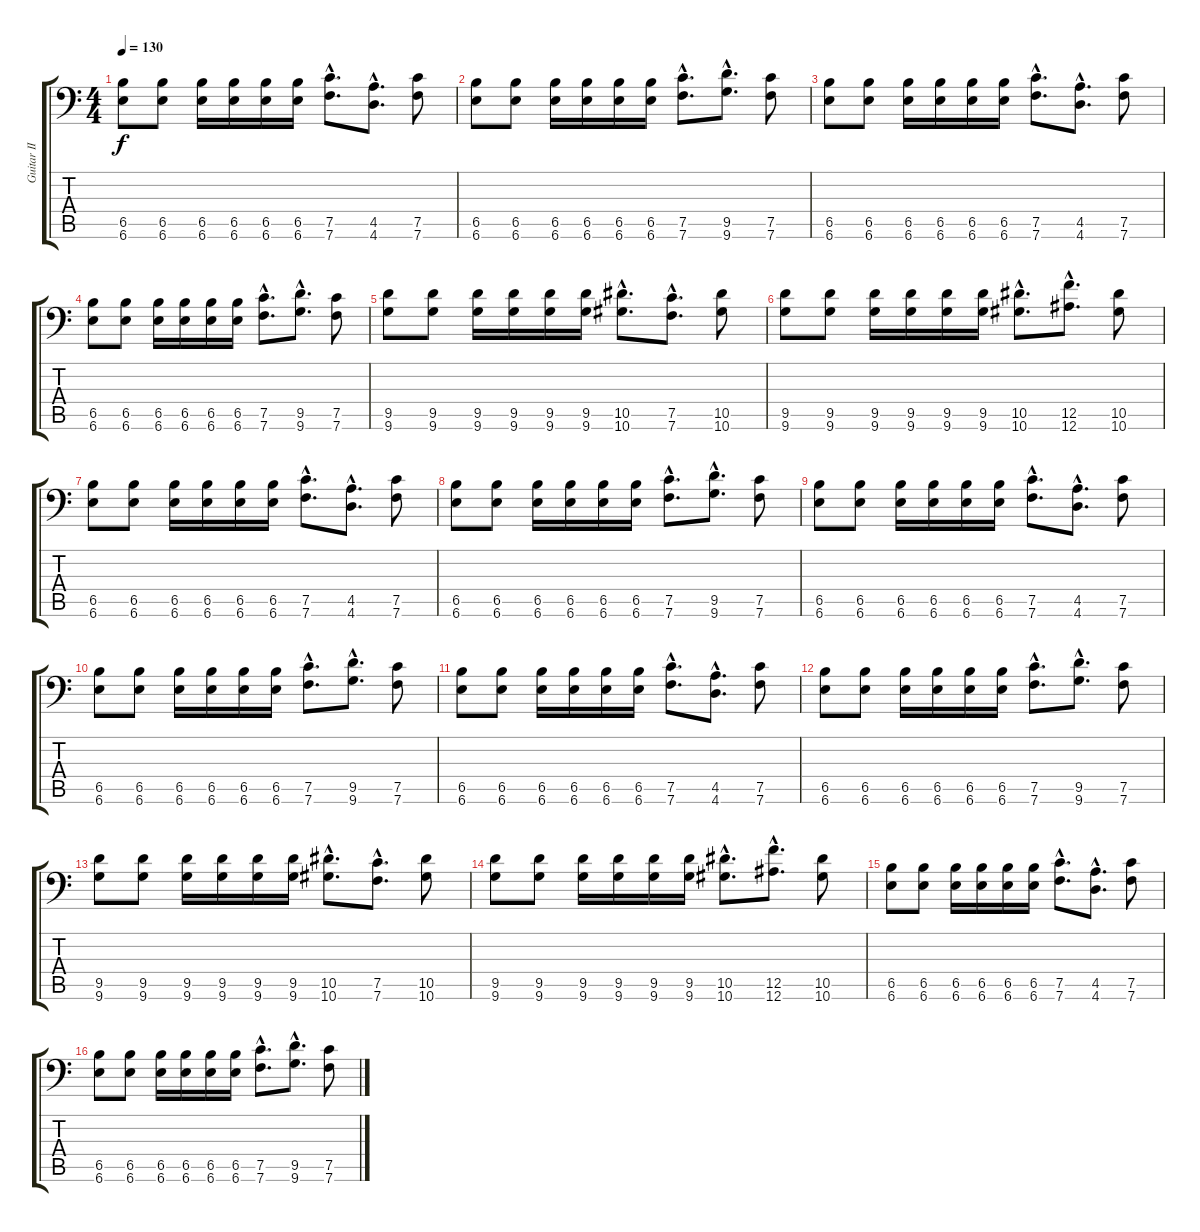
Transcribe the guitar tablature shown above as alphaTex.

\track ("Guitar II" "Guitar II") {instrument distortionguitar}
\staff {score tabs}
\tuning (C4 G3 Eb3 Bb2 F2 Bb1) {hide}
\ts (4 4)
\tempo 130
\clef f4
\ks c
(6.5 6.6).8{dy f} (6.5 6.6).8 (6.5 6.6).16 (6.5 6.6).16 (6.5 6.6).16 (6.5 6.6).16 (7.5{hac} 7.6{hac}).8{d} (4.5{hac} 4.6{hac}).8{d} (7.5 7.6).8 |
(6.5 6.6).8 (6.5 6.6).8 (6.5 6.6).16 (6.5 6.6).16 (6.5 6.6).16 (6.5 6.6).16 (7.5{hac} 7.6{hac}).8{d} (9.5{hac} 9.6{hac}).8{d} (7.5 7.6).8 |
(6.5 6.6).8 (6.5 6.6).8 (6.5 6.6).16 (6.5 6.6).16 (6.5 6.6).16 (6.5 6.6).16 (7.5{hac} 7.6{hac}).8{d} (4.5{hac} 4.6{hac}).8{d} (7.5 7.6).8 |
(6.5 6.6).8 (6.5 6.6).8 (6.5 6.6).16 (6.5 6.6).16 (6.5 6.6).16 (6.5 6.6).16 (7.5{hac} 7.6{hac}).8{d} (9.5{hac} 9.6{hac}).8{d} (7.5 7.6).8 |
(9.5 9.6).8 (9.5 9.6).8 (9.5 9.6).16 (9.5 9.6).16 (9.5 9.6).16 (9.5 9.6).16 (10.5{hac} 10.6{hac}).8{d} (7.5{hac} 7.6{hac}).8{d} (10.5 10.6).8 |
(9.5 9.6).8 (9.5 9.6).8 (9.5 9.6).16 (9.5 9.6).16 (9.5 9.6).16 (9.5 9.6).16 (10.5{hac} 10.6{hac}).8{d} (12.5{hac} 12.6{hac}).8{d} (10.5 10.6).8 |
(6.5 6.6).8 (6.5 6.6).8 (6.5 6.6).16 (6.5 6.6).16 (6.5 6.6).16 (6.5 6.6).16 (7.5{hac} 7.6{hac}).8{d} (4.5{hac} 4.6{hac}).8{d} (7.5 7.6).8 |
(6.5 6.6).8 (6.5 6.6).8 (6.5 6.6).16 (6.5 6.6).16 (6.5 6.6).16 (6.5 6.6).16 (7.5{hac} 7.6{hac}).8{d} (9.5{hac} 9.6{hac}).8{d} (7.5 7.6).8 |
(6.5 6.6).8 (6.5 6.6).8 (6.5 6.6).16 (6.5 6.6).16 (6.5 6.6).16 (6.5 6.6).16 (7.5{hac} 7.6{hac}).8{d} (4.5{hac} 4.6{hac}).8{d} (7.5 7.6).8 |
(6.5 6.6).8 (6.5 6.6).8 (6.5 6.6).16 (6.5 6.6).16 (6.5 6.6).16 (6.5 6.6).16 (7.5{hac} 7.6{hac}).8{d} (9.5{hac} 9.6{hac}).8{d} (7.5 7.6).8 |
(6.5 6.6).8 (6.5 6.6).8 (6.5 6.6).16 (6.5 6.6).16 (6.5 6.6).16 (6.5 6.6).16 (7.5{hac} 7.6{hac}).8{d} (4.5{hac} 4.6{hac}).8{d} (7.5 7.6).8 |
(6.5 6.6).8 (6.5 6.6).8 (6.5 6.6).16 (6.5 6.6).16 (6.5 6.6).16 (6.5 6.6).16 (7.5{hac} 7.6{hac}).8{d} (9.5{hac} 9.6{hac}).8{d} (7.5 7.6).8 |
(9.5 9.6).8 (9.5 9.6).8 (9.5 9.6).16 (9.5 9.6).16 (9.5 9.6).16 (9.5 9.6).16 (10.5{hac} 10.6{hac}).8{d} (7.5{hac} 7.6{hac}).8{d} (10.5 10.6).8 |
(9.5 9.6).8 (9.5 9.6).8 (9.5 9.6).16 (9.5 9.6).16 (9.5 9.6).16 (9.5 9.6).16 (10.5{hac} 10.6{hac}).8{d} (12.5{hac} 12.6{hac}).8{d} (10.5 10.6).8 |
(6.5 6.6).8 (6.5 6.6).8 (6.5 6.6).16 (6.5 6.6).16 (6.5 6.6).16 (6.5 6.6).16 (7.5{hac} 7.6{hac}).8{d} (4.5{hac} 4.6{hac}).8{d} (7.5 7.6).8 |
(6.5 6.6).8 (6.5 6.6).8 (6.5 6.6).16 (6.5 6.6).16 (6.5 6.6).16 (6.5 6.6).16 (7.5{hac} 7.6{hac}).8{d} (9.5{hac} 9.6{hac}).8{d} (7.5 7.6).8
